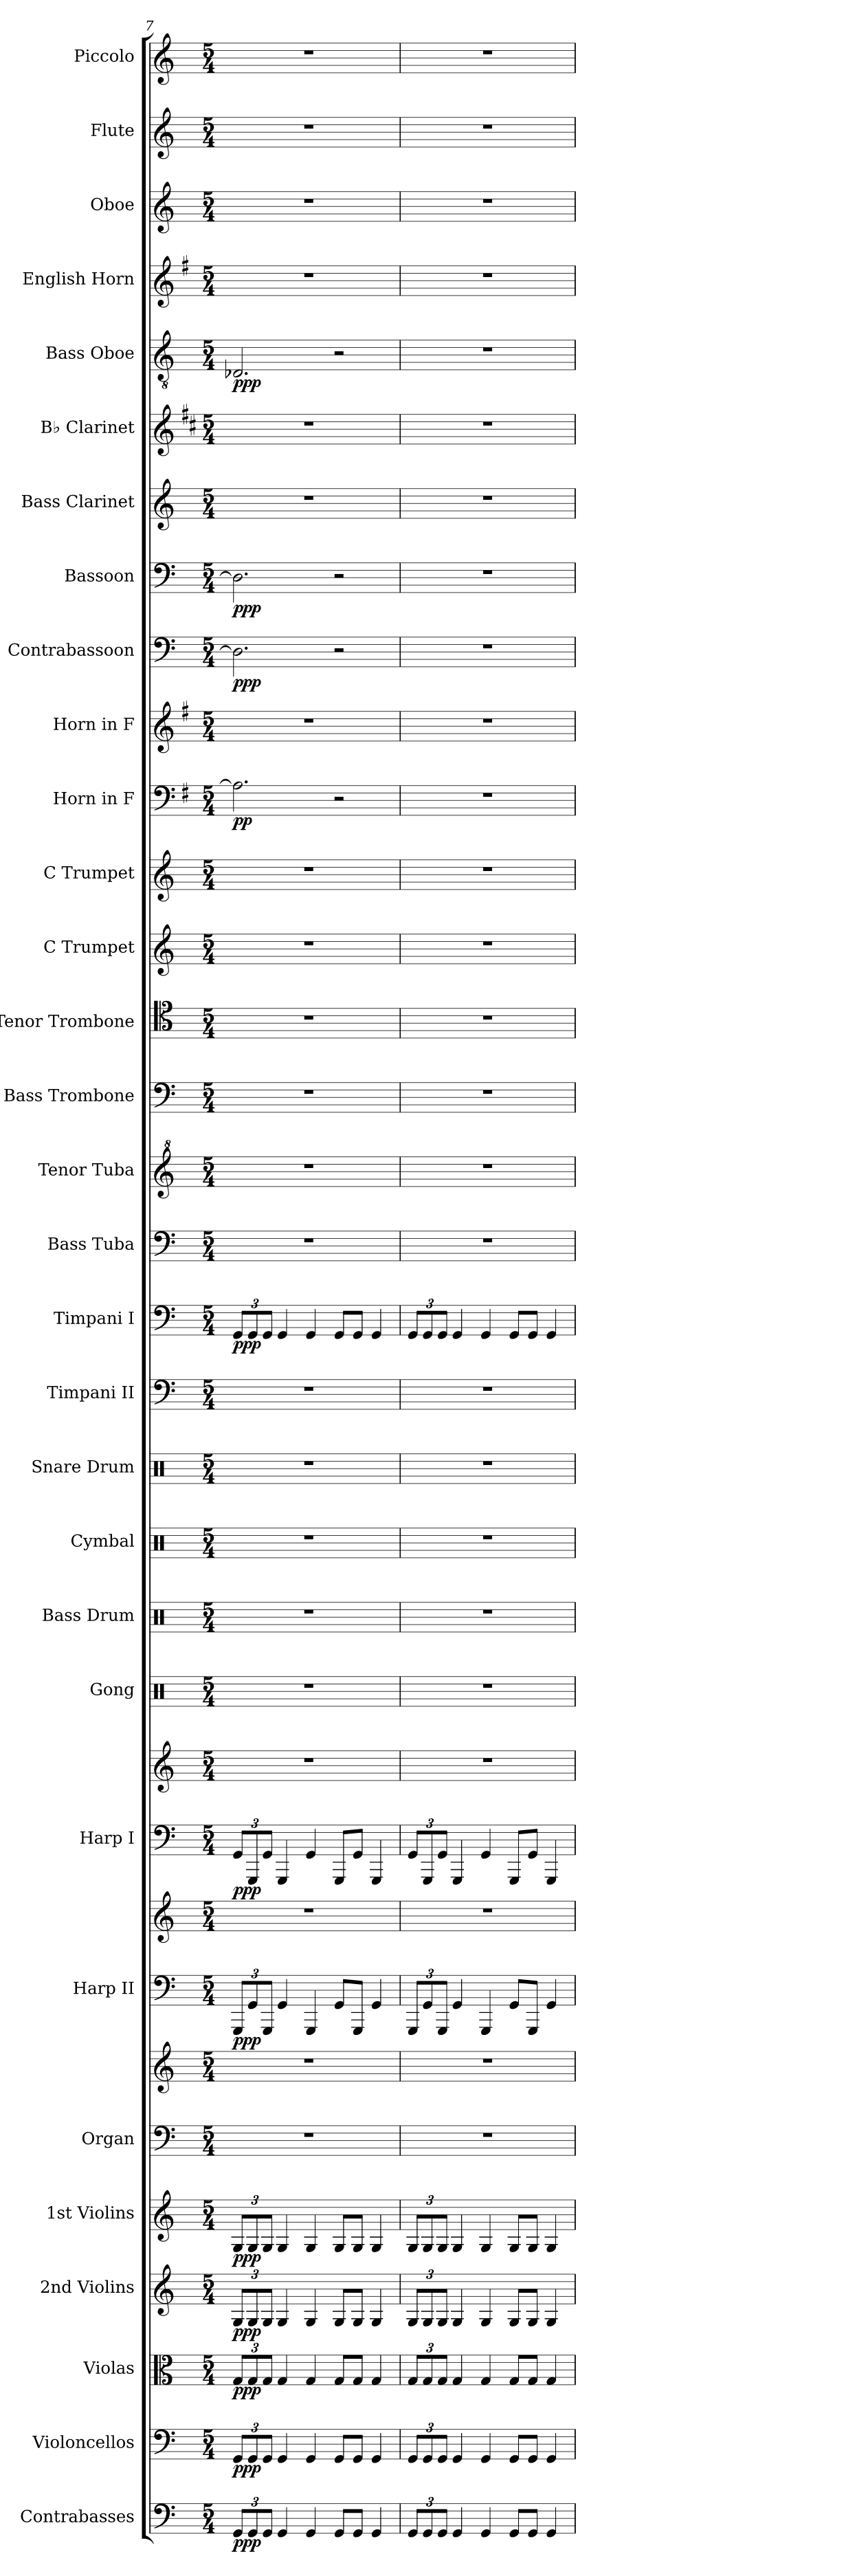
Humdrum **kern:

**kern	**dynam	**kern	**dynam	**kern	**dynam	**kern	**dynam	**kern	**dynam	**kern	**kern	**kern	**kern	**dynam	**kern	**kern	**dynam	**kern	**kern	**kern	**kern	**kern	**kern	**dynam	**kern	**kern	**kern	**kern	**kern	**kern	**kern	**dynam	**kern	**kern	**dynam	**kern	**dynam	**kern	**kern	**kern	**dynam	**kern	**kern	**kern	**kern
*part31	*part31	*part30	*part30	*part29	*part29	*part28	*part28	*part27	*part27	*part26	*part26	*part25	*part25	*part25	*part24	*part24	*part24	*part23	*part22	*part21	*part20	*part19	*part18	*part18	*part17	*part16	*part15	*part14	*part13	*part12	*part11	*part11	*part10	*part9	*part9	*part8	*part8	*part7	*part6	*part5	*part5	*part4	*part3	*part2	*part1
*staff34	*staff34	*staff33	*staff33	*staff32	*staff32	*staff31	*staff31	*staff30	*staff30	*staff29	*staff28	*staff27	*staff26	*staff26/27	*staff25	*staff24	*staff24/25	*staff23	*staff22	*staff21	*staff20	*staff19	*staff18	*staff18	*staff17	*staff16	*staff15	*staff14	*staff13	*staff12	*staff11	*staff11	*staff10	*staff9	*staff9	*staff8	*staff8	*staff7	*staff6	*staff5	*staff5	*staff4	*staff3	*staff2	*staff1
*I"Contrabasses	*	*I"Violoncellos	*	*I"Violas	*	*I"2nd Violins	*	*I"1st Violins	*	*I"Organ	*	*I"Harp II	*	*	*I"Harp I	*	*	*I"Gong	*I"Bass Drum	*I"Cymbal	*I"Snare Drum	*I"Timpani II	*I"Timpani I	*	*I"Bass Tuba	*I"Tenor Tuba	*I"Bass Trombone	*I"Tenor Trombone	*I"C Trumpet	*I"C Trumpet	*I"Horn in F	*	*I"Horn in F	*I"Contrabassoon	*	*I"Bassoon	*	*I"Bass Clarinet	*I"B♭ Clarinet	*I"Bass Oboe	*	*I"English Horn	*I"Oboe	*I"Flute	*I"Piccolo
*I'Cbs.	*	*I'Vcs.	*	*I'Vlas.	*	*I'Vlns.	*	*I'Vlns.	*	*I'Org.	*	*I'Hrp.	*	*	*I'Hrp.	*	*	*	*I'B. Dr.	*I'Cym.	*I'Sn. Dr.	*I'Timp.	*I'Timp.	*	*I'Tba.	*	*I'B. Tbn.	*I'T. Tbn.	*I'C Tpt.	*I'C Tpt.	*	*	*	*I'Cbsn.	*	*I'Bsn.	*	*I'B. Cl.	*I'B♭ Cl.	*	*	*I'E. Hn.	*I'Ob.	*I'Fl.	*I'Picc.
*clefF4	*	*clefF4	*	*clefC3	*	*clefG2	*	*clefG2	*	*clefF4	*clefG2	*clefF4	*clefG2	*	*clefF4	*clefG2	*	*clefX	*clefX	*clefX	*clefX	*clefF4	*clefF4	*	*clefF4	*clefG^2	*clefF4	*clefC4	*clefG2	*clefG2	*clefF4	*	*clefG2	*clefF4	*	*clefF4	*	*clefG2	*clefG2	*clefGv2	*	*clefG2	*clefG2	*clefG2	*clefG2
*ITrd7c12	*	*	*	*	*	*	*	*	*	*	*	*	*	*	*	*	*	*	*	*	*	*	*	*	*	*ITrd15c26	*	*	*	*	*ITrd4c7	*	*ITrd4c7	*ITrd7c12	*	*	*	*ITrd8c14	*ITrd1c2	*	*	*ITrd4c7	*	*	*ITrd-7c-12
*k[]	*	*k[]	*	*k[]	*	*k[]	*	*k[]	*	*k[]	*k[]	*k[]	*k[]	*	*k[]	*k[]	*	*k[]	*k[]	*k[]	*k[]	*k[]	*k[]	*	*k[]	*k[]	*k[]	*k[]	*k[]	*k[]	*k[]	*	*k[]	*k[]	*	*k[]	*	*k[]	*k[]	*k[]	*	*k[]	*k[]	*k[]	*k[]
*M5/4	*	*M5/4	*	*M5/4	*	*M5/4	*	*M5/4	*	*M5/4	*M5/4	*M5/4	*M5/4	*	*M5/4	*M5/4	*	*M5/4	*M5/4	*M5/4	*M5/4	*M5/4	*M5/4	*	*M5/4	*M5/4	*M5/4	*M5/4	*M5/4	*M5/4	*M5/4	*	*M5/4	*M5/4	*	*M5/4	*	*M5/4	*M5/4	*M5/4	*	*M5/4	*M5/4	*M5/4	*M5/4
*Xbrackettup	*	*Xbrackettup	*	*Xbrackettup	*	*Xbrackettup	*	*Xbrackettup	*	*	*	*Xbrackettup	*	*	*Xbrackettup	*	*	*	*	*	*	*	*Xbrackettup	*	*	*	*	*	*	*	*	*	*	*	*	*	*	*	*	*	*	*	*	*	*
=7	=7	=7	=7	=7	=7	=7	=7	=7	=7	=7	=7	=7	=7	=7	=7	=7	=7	=7	=7	=7	=7	=7	=7	=7	=7	=7	=7	=7	=7	=7	=7	=7	=7	=7	=7	=7	=7	=7	=7	=7	=7	=7	=7	=7	=7
!	!LO:DY:b	!	!LO:DY:b	!	!LO:DY:b	!	!LO:DY:b	!	!LO:DY:b	!	!	!	!	!LO:DY:b=2	!	!	!LO:DY:b=2	!	!	!	!	!	!	!LO:DY:b	!	!	!	!	!	!	!	!LO:DY:b	!	!	!LO:DY:b	!	!LO:DY:b	!	!	!	!LO:DY:b	!	!	!	!
12GGG/L	ppp	12GG/L	ppp	12G/L	ppp	12G/L	ppp	12G/L	ppp	4%5r	4%5r	12GGG/L	4%5r	ppp	12GG/L	4%5r	ppp	4%5r	4%5r	4%5r	4%5r	4%5r	12GG/L	ppp	4%5r	4%5r	4%5r	4%5r	4%5r	4%5r	2.D-\]	pp	4%5r	2.DD-\]	ppp	2.D-\]	ppp	4%5r	4%5r	2.D-X/	ppp	4%5r	4%5r	4%5r	4%5r
12GGG/	.	12GG/	.	12G/	.	12G/	.	12G/	.	.	.	12GG/	.	.	12GGG/	.	.	.	.	.	.	.	12GG/	.	.	.	.	.	.	.	.	.	.	.	.	.	.	.	.	.	.	.	.	.	.
12GGG/J	.	12GG/J	.	12G/J	.	12G/J	.	12G/J	.	.	.	12GGG/J	.	.	12GG/J	.	.	.	.	.	.	.	12GG/J	.	.	.	.	.	.	.	.	.	.	.	.	.	.	.	.	.	.	.	.	.	.
4GGG/	.	4GG/	.	4G/	.	4G/	.	4G/	.	.	.	4GG/	.	.	4GGG/	.	.	.	.	.	.	.	4GG/	.	.	.	.	.	.	.	.	.	.	.	.	.	.	.	.	.	.	.	.	.	.
4GGG/	.	4GG/	.	4G/	.	4G/	.	4G/	.	.	.	4GGG/	.	.	4GG/	.	.	.	.	.	.	.	4GG/	.	.	.	.	.	.	.	.	.	.	.	.	.	.	.	.	.	.	.	.	.	.
8GGG/L	.	8GG/L	.	8G/L	.	8G/L	.	8G/L	.	.	.	8GG/L	.	.	8GGG/L	.	.	.	.	.	.	.	8GG/L	.	.	.	.	.	.	.	2r	.	.	2r	.	2r	.	.	.	2r	.	.	.	.	.
8GGG/J	.	8GG/J	.	8G/J	.	8G/J	.	8G/J	.	.	.	8GGG/J	.	.	8GG/J	.	.	.	.	.	.	.	8GG/J	.	.	.	.	.	.	.	.	.	.	.	.	.	.	.	.	.	.	.	.	.	.
4GGG/	.	4GG/	.	4G/	.	4G/	.	4G/	.	.	.	4GG/	.	.	4GGG/	.	.	.	.	.	.	.	4GG/	.	.	.	.	.	.	.	.	.	.	.	.	.	.	.	.	.	.	.	.	.	.
=8	=8	=8	=8	=8	=8	=8	=8	=8	=8	=8	=8	=8	=8	=8	=8	=8	=8	=8	=8	=8	=8	=8	=8	=8	=8	=8	=8	=8	=8	=8	=8	=8	=8	=8	=8	=8	=8	=8	=8	=8	=8	=8	=8	=8	=8
12GGG/L	.	12GG/L	.	12G/L	.	12G/L	.	12G/L	.	4%5r	4%5r	12GGG/L	4%5r	.	12GG/L	4%5r	.	4%5r	4%5r	4%5r	4%5r	4%5r	12GG/L	.	4%5r	4%5r	4%5r	4%5r	4%5r	4%5r	4%5r	.	4%5r	4%5r	.	4%5r	.	4%5r	4%5r	4%5r	.	4%5r	4%5r	4%5r	4%5r
12GGG/	.	12GG/	.	12G/	.	12G/	.	12G/	.	.	.	12GG/	.	.	12GGG/	.	.	.	.	.	.	.	12GG/	.	.	.	.	.	.	.	.	.	.	.	.	.	.	.	.	.	.	.	.	.	.
12GGG/J	.	12GG/J	.	12G/J	.	12G/J	.	12G/J	.	.	.	12GGG/J	.	.	12GG/J	.	.	.	.	.	.	.	12GG/J	.	.	.	.	.	.	.	.	.	.	.	.	.	.	.	.	.	.	.	.	.	.
4GGG/	.	4GG/	.	4G/	.	4G/	.	4G/	.	.	.	4GG/	.	.	4GGG/	.	.	.	.	.	.	.	4GG/	.	.	.	.	.	.	.	.	.	.	.	.	.	.	.	.	.	.	.	.	.	.
4GGG/	.	4GG/	.	4G/	.	4G/	.	4G/	.	.	.	4GGG/	.	.	4GG/	.	.	.	.	.	.	.	4GG/	.	.	.	.	.	.	.	.	.	.	.	.	.	.	.	.	.	.	.	.	.	.
8GGG/L	.	8GG/L	.	8G/L	.	8G/L	.	8G/L	.	.	.	8GG/L	.	.	8GGG/L	.	.	.	.	.	.	.	8GG/L	.	.	.	.	.	.	.	.	.	.	.	.	.	.	.	.	.	.	.	.	.	.
8GGG/J	.	8GG/J	.	8G/J	.	8G/J	.	8G/J	.	.	.	8GGG/J	.	.	8GG/J	.	.	.	.	.	.	.	8GG/J	.	.	.	.	.	.	.	.	.	.	.	.	.	.	.	.	.	.	.	.	.	.
4GGG/	.	4GG/	.	4G/	.	4G/	.	4G/	.	.	.	4GG/	.	.	4GGG/	.	.	.	.	.	.	.	4GG/	.	.	.	.	.	.	.	.	.	.	.	.	.	.	.	.	.	.	.	.	.	.
=	=	=	=	=	=	=	=	=	=	=	=	=	=	=	=	=	=	=	=	=	=	=	=	=	=	=	=	=	=	=	=	=	=	=	=	=	=	=	=	=	=	=	=	=	=
*-	*-	*-	*-	*-	*-	*-	*-	*-	*-	*-	*-	*-	*-	*-	*-	*-	*-	*-	*-	*-	*-	*-	*-	*-	*-	*-	*-	*-	*-	*-	*-	*-	*-	*-	*-	*-	*-	*-	*-	*-	*-	*-	*-	*-	*-
